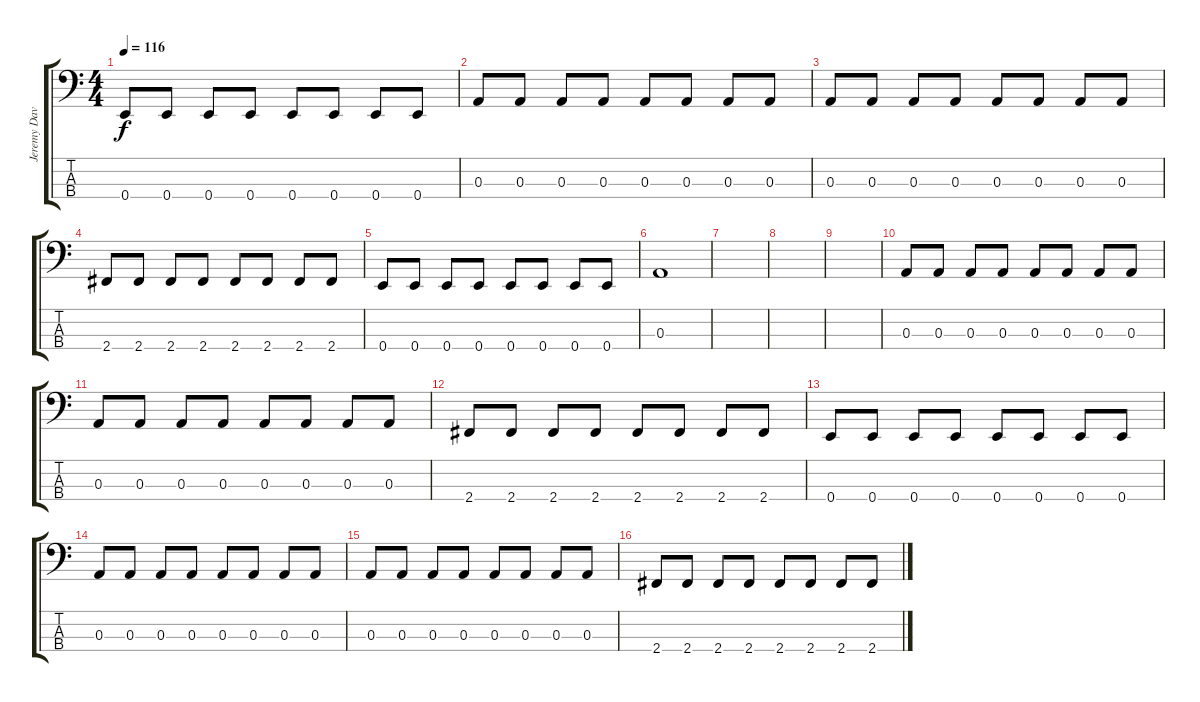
\track ("Jeremy Davis" "Jeremy Dav") {instrument electricbassfinger}
\staff {score tabs}
\tuning (G2 D2 A1 E1) {hide}
\ts (4 4)
\tempo 116
\clef f4
\ks c
0.4.8{dy f} 0.4.8 0.4.8 0.4.8 0.4.8 0.4.8 0.4.8 0.4.8 |
0.3.8 0.3.8 0.3.8 0.3.8 0.3.8 0.3.8 0.3.8 0.3.8 |
0.3.8 0.3.8 0.3.8 0.3.8 0.3.8 0.3.8 0.3.8 0.3.8 |
2.4.8 2.4.8 2.4.8 2.4.8 2.4.8 2.4.8 2.4.8 2.4.8 |
0.4.8 0.4.8 0.4.8 0.4.8 0.4.8 0.4.8 0.4.8 0.4.8 |
0.3.1 |
|
|
|
0.3.8 0.3.8 0.3.8 0.3.8 0.3.8 0.3.8 0.3.8 0.3.8 |
0.3.8 0.3.8 0.3.8 0.3.8 0.3.8 0.3.8 0.3.8 0.3.8 |
2.4.8 2.4.8 2.4.8 2.4.8 2.4.8 2.4.8 2.4.8 2.4.8 |
0.4.8 0.4.8 0.4.8 0.4.8 0.4.8 0.4.8 0.4.8 0.4.8 |
0.3.8 0.3.8 0.3.8 0.3.8 0.3.8 0.3.8 0.3.8 0.3.8 |
0.3.8 0.3.8 0.3.8 0.3.8 0.3.8 0.3.8 0.3.8 0.3.8 |
2.4.8 2.4.8 2.4.8 2.4.8 2.4.8 2.4.8 2.4.8 2.4.8
